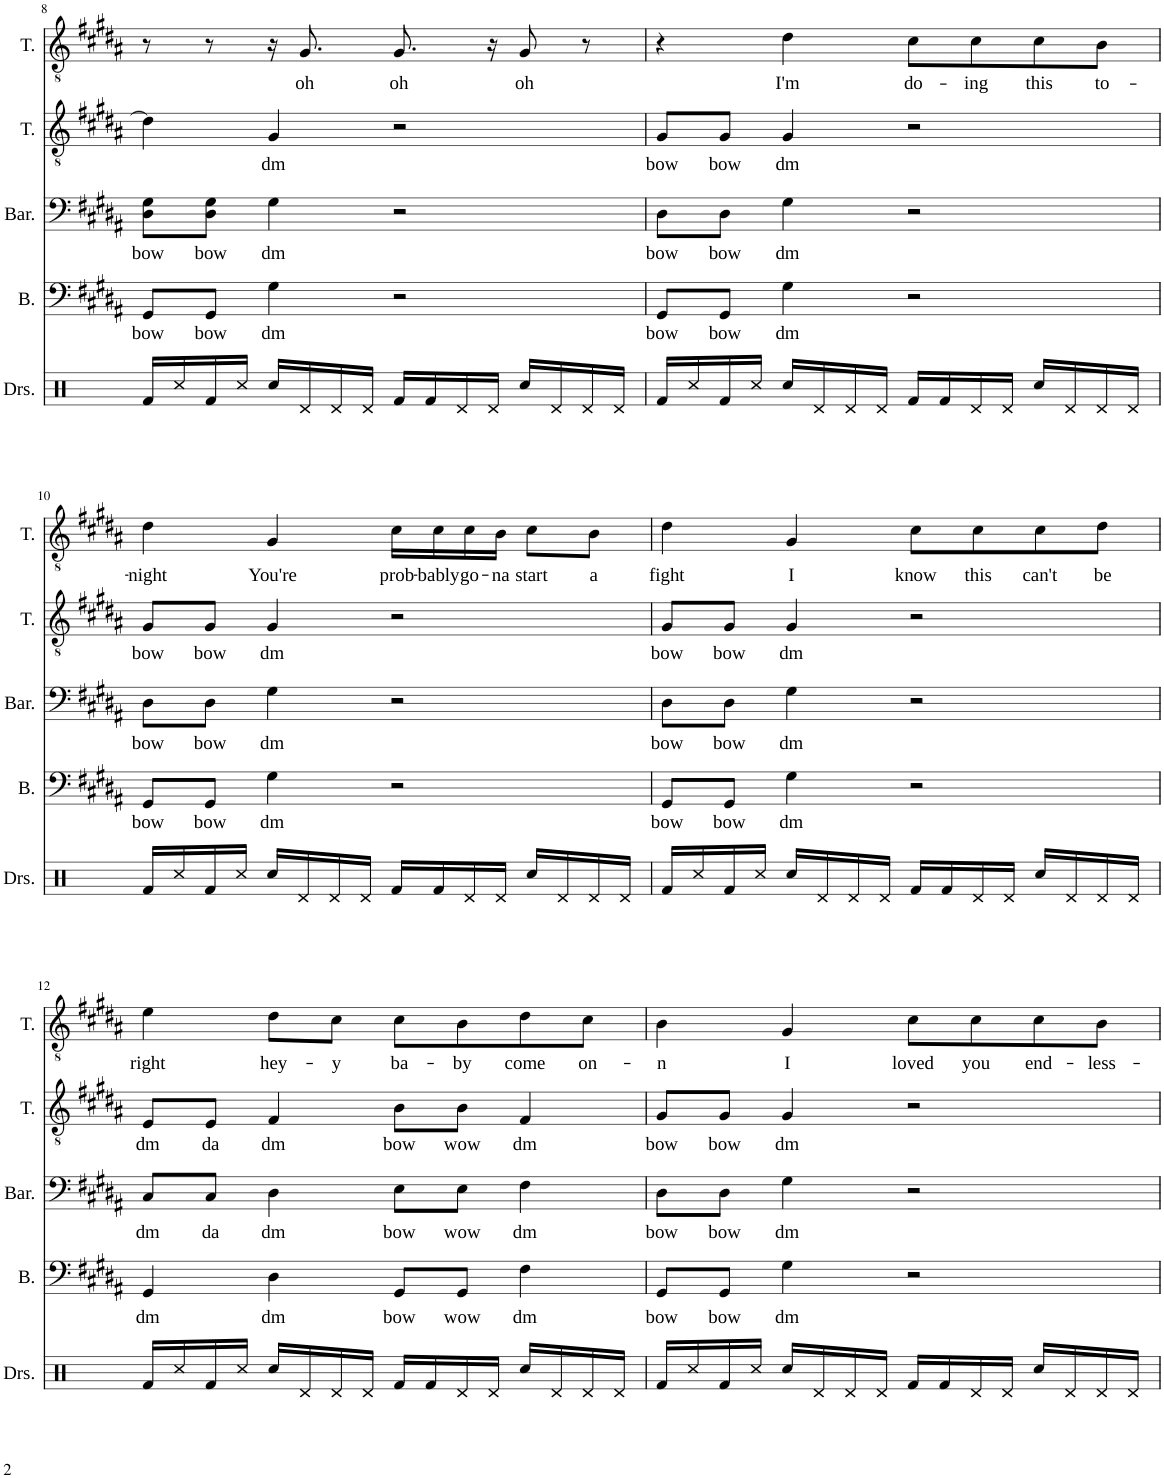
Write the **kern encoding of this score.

**kern	**kern	**text	**kern	**text	**kern	**text	**kern	**text
*part5	*part4	*part4	*part3	*part3	*part2	*part2	*part1	*part1
*staff5	*staff4	*staff4	*staff3	*staff3	*staff2	*staff2	*staff1	*staff1
*I"Drumset	*I"Bass	*	*I"Baritone	*	*I"Tenor	*	*I"Tenor	*
*I'Drs.	*I'B.	*	*I'Bar.	*	*I'T.	*	*I'T.	*
!!LO:PB:g=z
*clefX	*clefF4	*	*clefF4	*	*clefGv2	*	*clefGv2	*
*k[]	*k[f#c#g#d#a#]	*	*k[f#c#g#d#a#]	*	*k[f#c#g#d#a#]	*	*k[f#c#g#d#a#]	*
*M4/4	*M4/4	*	*M4/4	*	*M4/4	*	*M4/4	*
=8	=8	=8	=8	=8	=8	=8	=8	=8
!	!	!LO:LY:b	!	!LO:LY:b	!	!	!	!
16Rf/LL	8GG#/L	bow	8D#\ 8G#\L	bow	4d#\]	.	8r	.
16Rcc/	.	.	.	.	.	.	.	.
!	!	!LO:LY:b	!	!LO:LY:b	!	!	!	!
16Rf/	8GG#/J	bow	8D#\ 8G#\J	bow	.	.	8r	.
16Rcc/JJ	.	.	.	.	.	.	.	.
!	!	!LO:LY:b	!	!LO:LY:b	!	!LO:LY:b	!	!
16Rcc/LL	4G#\	dm	4G#\	dm	4G#/	dm	16r	.
!	!	!	!	!	!	!	!	!LO:LY:b
16Rd/	.	.	.	.	.	.	8.G#/	oh
16Rd/	.	.	.	.	.	.	.	.
16Rd/JJ	.	.	.	.	.	.	.	.
!	!	!	!	!	!	!	!	!LO:LY:b
16Rf/LL	2r	.	2r	.	2r	.	8.G#/	oh
16Rf/	.	.	.	.	.	.	.	.
16Rd/	.	.	.	.	.	.	.	.
16Rd/JJ	.	.	.	.	.	.	16r	.
!	!	!	!	!	!	!	!	!LO:LY:b
16Rcc/LL	.	.	.	.	.	.	8G#/	oh
16Rd/	.	.	.	.	.	.	.	.
16Rd/	.	.	.	.	.	.	8r	.
16Rd/JJ	.	.	.	.	.	.	.	.
=9	=9	=9	=9	=9	=9	=9	=9	=9
!	!	!LO:LY:b	!	!LO:LY:b	!	!LO:LY:b	!	!
16Rf/LL	8GG#/L	bow	8D#\L	bow	8G#/L	bow	4r	.
16Rcc/	.	.	.	.	.	.	.	.
!	!	!LO:LY:b	!	!LO:LY:b	!	!LO:LY:b	!	!
16Rf/	8GG#/J	bow	8D#\J	bow	8G#/J	bow	.	.
16Rcc/JJ	.	.	.	.	.	.	.	.
!	!	!LO:LY:b	!	!LO:LY:b	!	!LO:LY:b	!	!LO:LY:b
16Rcc/LL	4G#\	dm	4G#\	dm	4G#/	dm	4d#\	I'm
16Rd/	.	.	.	.	.	.	.	.
16Rd/	.	.	.	.	.	.	.	.
16Rd/JJ	.	.	.	.	.	.	.	.
!	!	!	!	!	!	!	!	!LO:LY:b
16Rf/LL	2r	.	2r	.	2r	.	8c#\L	do-
16Rf/	.	.	.	.	.	.	.	.
!	!	!	!	!	!	!	!	!LO:LY:b
16Rd/	.	.	.	.	.	.	8c#\	-ing
16Rd/JJ	.	.	.	.	.	.	.	.
!	!	!	!	!	!	!	!	!LO:LY:b
16Rcc/LL	.	.	.	.	.	.	8c#\	this
16Rd/	.	.	.	.	.	.	.	.
!	!	!	!	!	!	!	!	!LO:LY:b
16Rd/	.	.	.	.	.	.	8B\J	to-
16Rd/JJ	.	.	.	.	.	.	.	.
!!LO:LB:g=z
=10	=10	=10	=10	=10	=10	=10	=10	=10
!	!	!LO:LY:b	!	!LO:LY:b	!	!LO:LY:b	!	!LO:LY:b
16Rf/LL	8GG#/L	bow	8D#\L	bow	8G#/L	bow	4d#\	-night
16Rcc/	.	.	.	.	.	.	.	.
!	!	!LO:LY:b	!	!LO:LY:b	!	!LO:LY:b	!	!
16Rf/	8GG#/J	bow	8D#\J	bow	8G#/J	bow	.	.
16Rcc/JJ	.	.	.	.	.	.	.	.
!	!	!LO:LY:b	!	!LO:LY:b	!	!LO:LY:b	!	!LO:LY:b
16Rcc/LL	4G#\	dm	4G#\	dm	4G#/	dm	4G#/	You're
16Rd/	.	.	.	.	.	.	.	.
16Rd/	.	.	.	.	.	.	.	.
16Rd/JJ	.	.	.	.	.	.	.	.
!	!	!	!	!	!	!	!	!LO:LY:b
16Rf/LL	2r	.	2r	.	2r	.	16c#\LL	prob-
!	!	!	!	!	!	!	!	!LO:LY:b
16Rf/	.	.	.	.	.	.	16c#\	-bably
!	!	!	!	!	!	!	!	!LO:LY:b
16Rd/	.	.	.	.	.	.	16c#\	go-
!	!	!	!	!	!	!	!	!LO:LY:b
16Rd/JJ	.	.	.	.	.	.	16B\JJ	-na
!	!	!	!	!	!	!	!	!LO:LY:b
16Rcc/LL	.	.	.	.	.	.	8c#\L	start
16Rd/	.	.	.	.	.	.	.	.
!	!	!	!	!	!	!	!	!LO:LY:b
16Rd/	.	.	.	.	.	.	8B\J	a
16Rd/JJ	.	.	.	.	.	.	.	.
=11	=11	=11	=11	=11	=11	=11	=11	=11
!	!	!LO:LY:b	!	!LO:LY:b	!	!LO:LY:b	!	!LO:LY:b
16Rf/LL	8GG#/L	bow	8D#\L	bow	8G#/L	bow	4d#\	fight
16Rcc/	.	.	.	.	.	.	.	.
!	!	!LO:LY:b	!	!LO:LY:b	!	!LO:LY:b	!	!
16Rf/	8GG#/J	bow	8D#\J	bow	8G#/J	bow	.	.
16Rcc/JJ	.	.	.	.	.	.	.	.
!	!	!LO:LY:b	!	!LO:LY:b	!	!LO:LY:b	!	!LO:LY:b
16Rcc/LL	4G#\	dm	4G#\	dm	4G#/	dm	4G#/	I
16Rd/	.	.	.	.	.	.	.	.
16Rd/	.	.	.	.	.	.	.	.
16Rd/JJ	.	.	.	.	.	.	.	.
!	!	!	!	!	!	!	!	!LO:LY:b
16Rf/LL	2r	.	2r	.	2r	.	8c#\L	know
16Rf/	.	.	.	.	.	.	.	.
!	!	!	!	!	!	!	!	!LO:LY:b
16Rd/	.	.	.	.	.	.	8c#\	this
16Rd/JJ	.	.	.	.	.	.	.	.
!	!	!	!	!	!	!	!	!LO:LY:b
16Rcc/LL	.	.	.	.	.	.	8c#\	can't
16Rd/	.	.	.	.	.	.	.	.
!	!	!	!	!	!	!	!	!LO:LY:b
16Rd/	.	.	.	.	.	.	8d#\J	be
16Rd/JJ	.	.	.	.	.	.	.	.
!!LO:LB:g=z
=12	=12	=12	=12	=12	=12	=12	=12	=12
!	!	!LO:LY:b	!	!LO:LY:b	!	!LO:LY:b	!	!LO:LY:b
16Rf/LL	4GG#/	dm	8C#/L	dm	8E/L	dm	4e\	right
16Rcc/	.	.	.	.	.	.	.	.
!	!	!	!	!LO:LY:b	!	!LO:LY:b	!	!
16Rf/	.	.	8C#/J	da	8E/J	da	.	.
16Rcc/JJ	.	.	.	.	.	.	.	.
!	!	!LO:LY:b	!	!LO:LY:b	!	!LO:LY:b	!	!LO:LY:b
16Rcc/LL	4D#\	dm	4D#\	dm	4F#/	dm	8d#\L	hey-
16Rd/	.	.	.	.	.	.	.	.
!	!	!	!	!	!	!	!	!LO:LY:b
16Rd/	.	.	.	.	.	.	8c#\J	-y
16Rd/JJ	.	.	.	.	.	.	.	.
!	!	!LO:LY:b	!	!LO:LY:b	!	!LO:LY:b	!	!LO:LY:b
16Rf/LL	8GG#/L	bow	8E\L	bow	8B\L	bow	8c#\L	ba-
16Rf/	.	.	.	.	.	.	.	.
!	!	!LO:LY:b	!	!LO:LY:b	!	!LO:LY:b	!	!LO:LY:b
16Rd/	8GG#/J	wow	8E\J	wow	8B\J	wow	8B\	-by
16Rd/JJ	.	.	.	.	.	.	.	.
!	!	!LO:LY:b	!	!LO:LY:b	!	!LO:LY:b	!	!LO:LY:b
16Rcc/LL	4F#\	dm	4F#\	dm	4F#/	dm	8d#\	come
16Rd/	.	.	.	.	.	.	.	.
!	!	!	!	!	!	!	!	!LO:LY:b
16Rd/	.	.	.	.	.	.	8c#\J	on-
16Rd/JJ	.	.	.	.	.	.	.	.
=13	=13	=13	=13	=13	=13	=13	=13	=13
!	!	!LO:LY:b	!	!LO:LY:b	!	!LO:LY:b	!	!LO:LY:b
16Rf/LL	8GG#/L	bow	8D#\L	bow	8G#/L	bow	4B\	-n
16Rcc/	.	.	.	.	.	.	.	.
!	!	!LO:LY:b	!	!LO:LY:b	!	!LO:LY:b	!	!
16Rf/	8GG#/J	bow	8D#\J	bow	8G#/J	bow	.	.
16Rcc/JJ	.	.	.	.	.	.	.	.
!	!	!LO:LY:b	!	!LO:LY:b	!	!LO:LY:b	!	!LO:LY:b
16Rcc/LL	4G#\	dm	4G#\	dm	4G#/	dm	4G#/	I
16Rd/	.	.	.	.	.	.	.	.
16Rd/	.	.	.	.	.	.	.	.
16Rd/JJ	.	.	.	.	.	.	.	.
!	!	!	!	!	!	!	!	!LO:LY:b
16Rf/LL	2r	.	2r	.	2r	.	8c#\L	loved
16Rf/	.	.	.	.	.	.	.	.
!	!	!	!	!	!	!	!	!LO:LY:b
16Rd/	.	.	.	.	.	.	8c#\	you
16Rd/JJ	.	.	.	.	.	.	.	.
!	!	!	!	!	!	!	!	!LO:LY:b
16Rcc/LL	.	.	.	.	.	.	8c#\	end-
16Rd/	.	.	.	.	.	.	.	.
!	!	!	!	!	!	!	!	!LO:LY:b
16Rd/	.	.	.	.	.	.	8B\J	-less-
16Rd/JJ	.	.	.	.	.	.	.	.
=	=	=	=	=	=	=	=	=
*-	*-	*-	*-	*-	*-	*-	*-	*-
